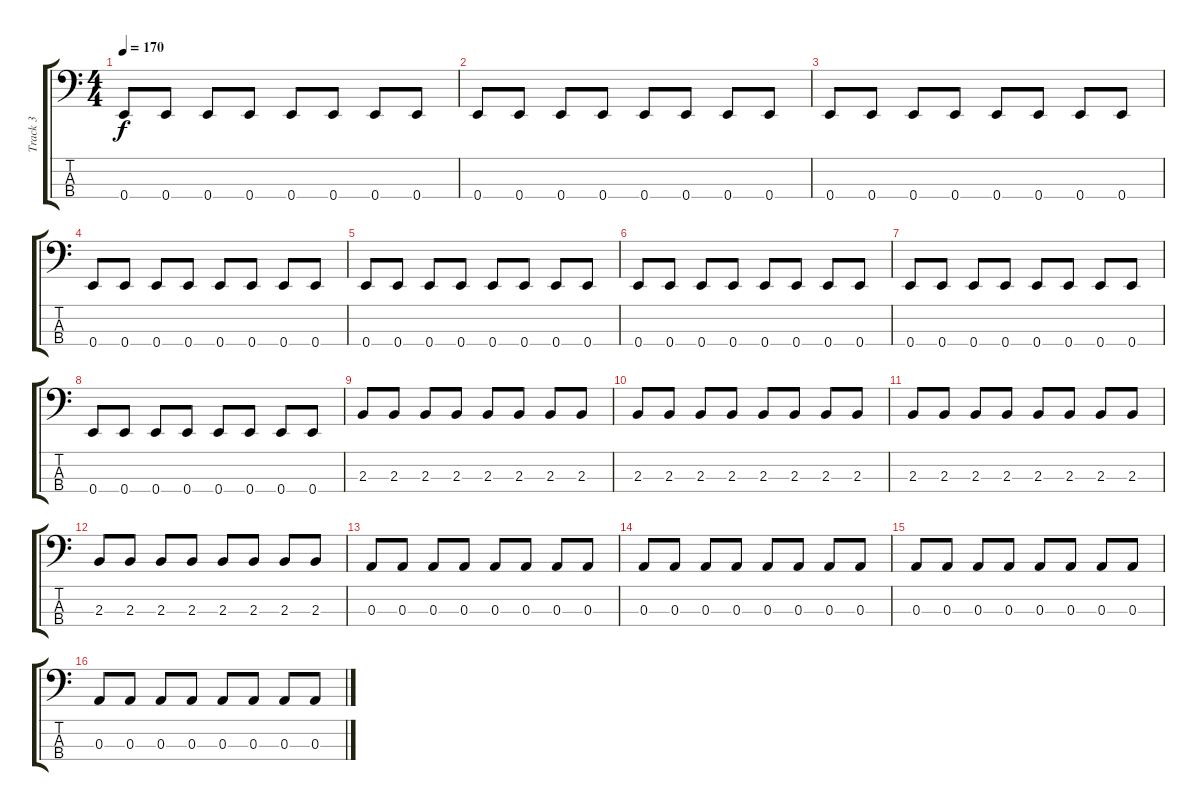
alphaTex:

\track ("Track 3" "Track 3") {instrument electricbassfinger}
\staff {score tabs}
\tuning (G2 D2 A1 E1) {hide}
\ts (4 4)
\tempo 170
\clef f4
\ks c
0.4.8{dy f} 0.4.8 0.4.8 0.4.8 0.4.8 0.4.8 0.4.8 0.4.8 |
0.4.8 0.4.8 0.4.8 0.4.8 0.4.8 0.4.8 0.4.8 0.4.8 |
0.4.8 0.4.8 0.4.8 0.4.8 0.4.8 0.4.8 0.4.8 0.4.8 |
0.4.8 0.4.8 0.4.8 0.4.8 0.4.8 0.4.8 0.4.8 0.4.8 |
0.4.8 0.4.8 0.4.8 0.4.8 0.4.8 0.4.8 0.4.8 0.4.8 |
0.4.8 0.4.8 0.4.8 0.4.8 0.4.8 0.4.8 0.4.8 0.4.8 |
0.4.8 0.4.8 0.4.8 0.4.8 0.4.8 0.4.8 0.4.8 0.4.8 |
0.4.8 0.4.8 0.4.8 0.4.8 0.4.8 0.4.8 0.4.8 0.4.8 |
2.3.8 2.3.8 2.3.8 2.3.8 2.3.8 2.3.8 2.3.8 2.3.8 |
2.3.8 2.3.8 2.3.8 2.3.8 2.3.8 2.3.8 2.3.8 2.3.8 |
2.3.8 2.3.8 2.3.8 2.3.8 2.3.8 2.3.8 2.3.8 2.3.8 |
2.3.8 2.3.8 2.3.8 2.3.8 2.3.8 2.3.8 2.3.8 2.3.8 |
0.3.8 0.3.8 0.3.8 0.3.8 0.3.8 0.3.8 0.3.8 0.3.8 |
0.3.8 0.3.8 0.3.8 0.3.8 0.3.8 0.3.8 0.3.8 0.3.8 |
0.3.8 0.3.8 0.3.8 0.3.8 0.3.8 0.3.8 0.3.8 0.3.8 |
0.3.8 0.3.8 0.3.8 0.3.8 0.3.8 0.3.8 0.3.8 0.3.8
